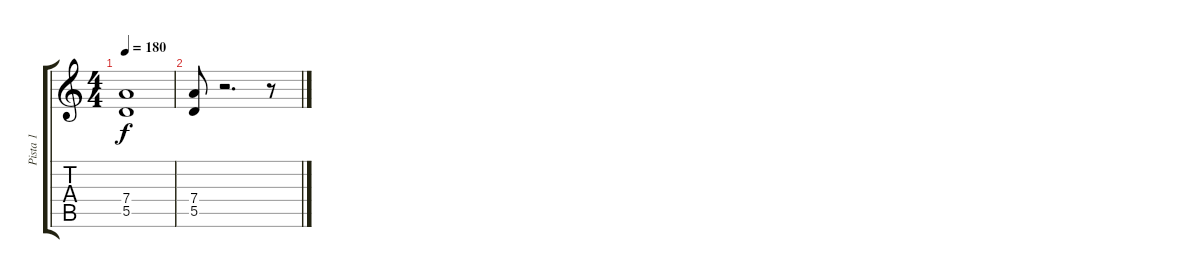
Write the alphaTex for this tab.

\track ("Pista 1" "Pista 1") {instrument overdrivenguitar}
\staff {score tabs}
\tuning (E4 B3 G3 D3 A2 D2) {hide}
\ts (4 4)
\tempo 180
\clef g2
\ks c
(7.4{t} 5.5{t}).1{dy f} |
(7.4 5.5).8 r.2{d} r.8
